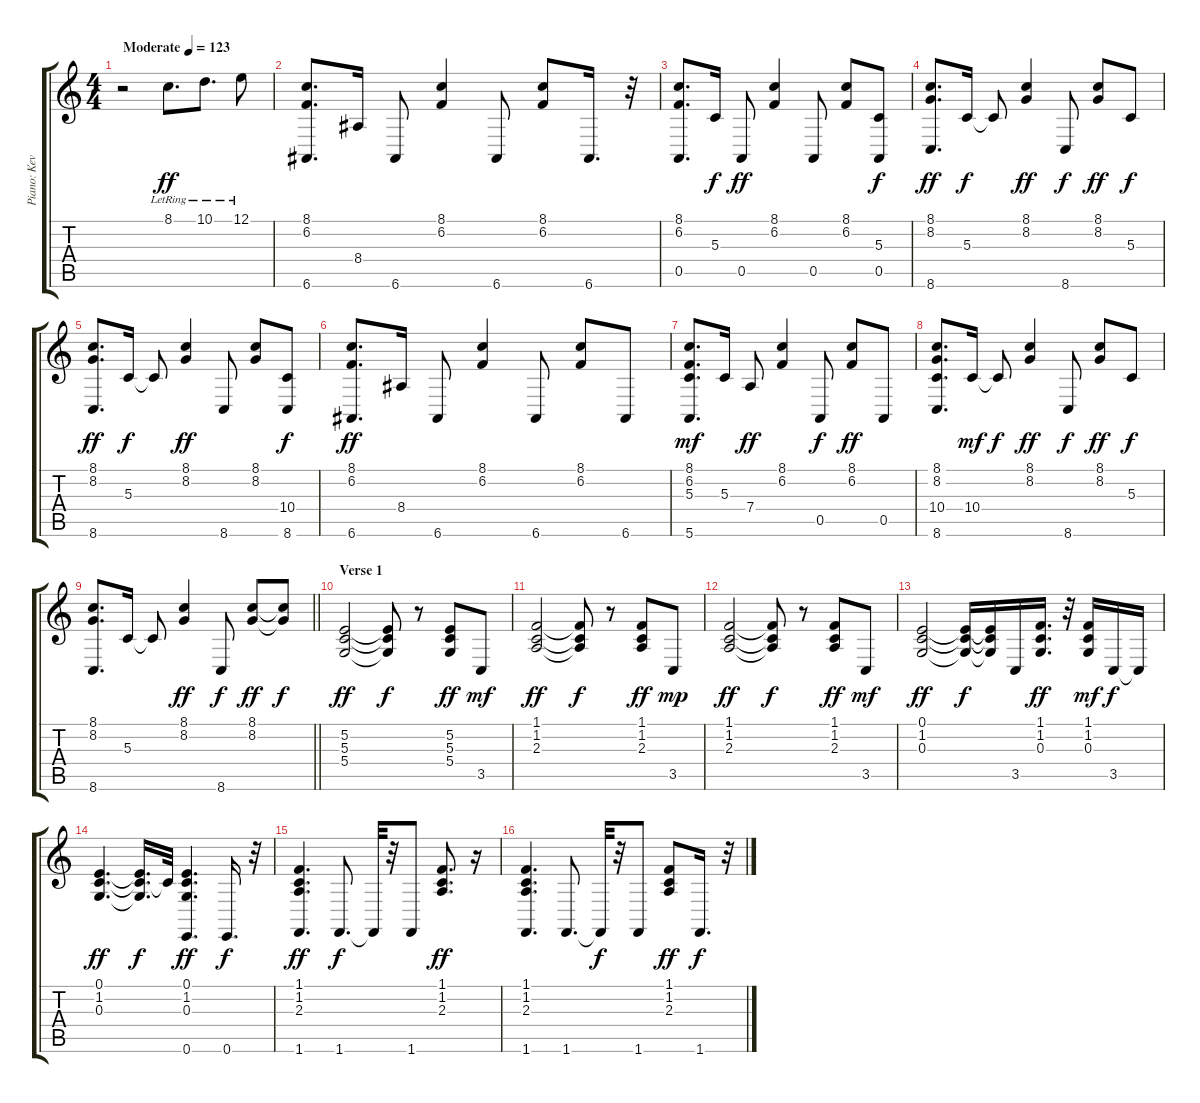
\track ("Piano: Kevin Jones" "Piano: Kev") {instrument brightacousticpiano}
\staff {score tabs}
\tuning (E4 B3 G3 D3 A2 E2) {hide}
\ts (4 4)
\tempo (123 "Moderate")
\clef g2
\ks c
r.2{dy ff instrument brightacousticpiano} 8.1{lr}.8{d} 10.1{lr}.8{d} 12.1{lr}.8 |
(8.1 6.2 6.6).8{d} 8.4.16 6.6.8 (8.1 6.2).4 6.6.8 (8.1 6.2).8 6.6.16{d} r.32 |
(8.1 6.2 0.5).8{d} 5.3.16{dy f} 0.5.8{dy ff} (8.1 6.2).4 0.5.8 (8.1 6.2).8 (5.3 0.5).8{dy f} |
(8.1 8.2 8.6).8{d dy ff} 5.3.16{dy f} 5.3{t}.8 (8.1 8.2).4{dy ff} 8.6.8{dy f} (8.1 8.2).8{dy ff} 5.3.8{dy f} |
(8.1 8.2 8.6).8{d dy ff} 5.3.16{dy f} 5.3{t}.8 (8.1 8.2).4{dy ff} 8.6.8 (8.1 8.2).8 (10.4 8.6).8{dy f} |
(8.1 6.2 6.6).8{d dy ff} 8.4.16 6.6.8 (8.1 6.2).4 6.6.8 (8.1 6.2).8 6.6.8 |
(8.1 6.2 5.3 5.6).8{d dy mf} 5.3.16 7.4.8{dy ff} (8.1 6.2).4 0.5.8{dy f} (8.1 6.2).8{dy ff} 0.5.8 |
(8.1 8.2 10.4 8.6).8{d} 10.4.16{dy mf} 10.4{t}.8{dy f} (8.1 8.2).4{dy ff} 8.6.8{dy f} (8.1 8.2).8{dy ff} 5.3.8{dy f} |
\barLineRight lightlight
(8.1 8.2 8.6).8{d} 5.3.16 5.3{t}.8 (8.1 8.2).4{dy ff} 8.6.8{dy f} (8.1 8.2).8{dy ff} (8.1{t} 8.2{t}).8{dy f} |
\section ("" "Verse 1")
(5.2 5.3 5.4).2{dy ff} (5.2{t} 5.3{t} 5.4{t}).8{dy f} r.8 (5.2 5.3 5.4).8{dy ff} 3.5.8{dy mf} |
(1.1 1.2 2.3).2{dy ff} (1.1{t} 1.2{t} 2.3{t}).8{dy f} r.8 (1.1 1.2 2.3).8{dy ff} 3.5.8{dy mp} |
(1.1 1.2 2.3).2{dy ff} (1.1{t} 1.2{t} 2.3{t}).8{dy f} r.8 (1.1 1.2 2.3).8{dy ff} 3.5.8{dy mf} |
(0.1 1.2 0.3).2{dy ff} (0.1{t} 1.2{t} 0.3{t}).16{dy f} (0.1{t} 1.2{t} 0.3{t}).16 3.5.16 (1.1 1.2 0.3).16{d dy ff} r.32 (1.1 1.2 0.3).16{dy mf} 3.5.16{dy f} 3.5{t}.16 |
(0.1 1.2 0.3).4{d dy ff} (0.1{t} 1.2{t} 0.3{t}).16{d dy f} 1.2{t}.32 (0.1 1.2 0.3 0.6).4{d dy ff} 0.6.16{d dy f} r.32 |
(1.1 1.2 2.3 1.6).4{d dy ff} 1.6.8{d dy f} 1.6{t}.32 r.32 1.6.8 (1.1 1.2 2.3).8{d dy ff} r.16 |
(1.1 1.2 2.3 1.6).4{d} 1.6.8{d} 1.6{t}.32{dy f} r.32 1.6.8 (1.1 1.2 2.3).8{dy ff} 1.6.16{d dy f} r.32
